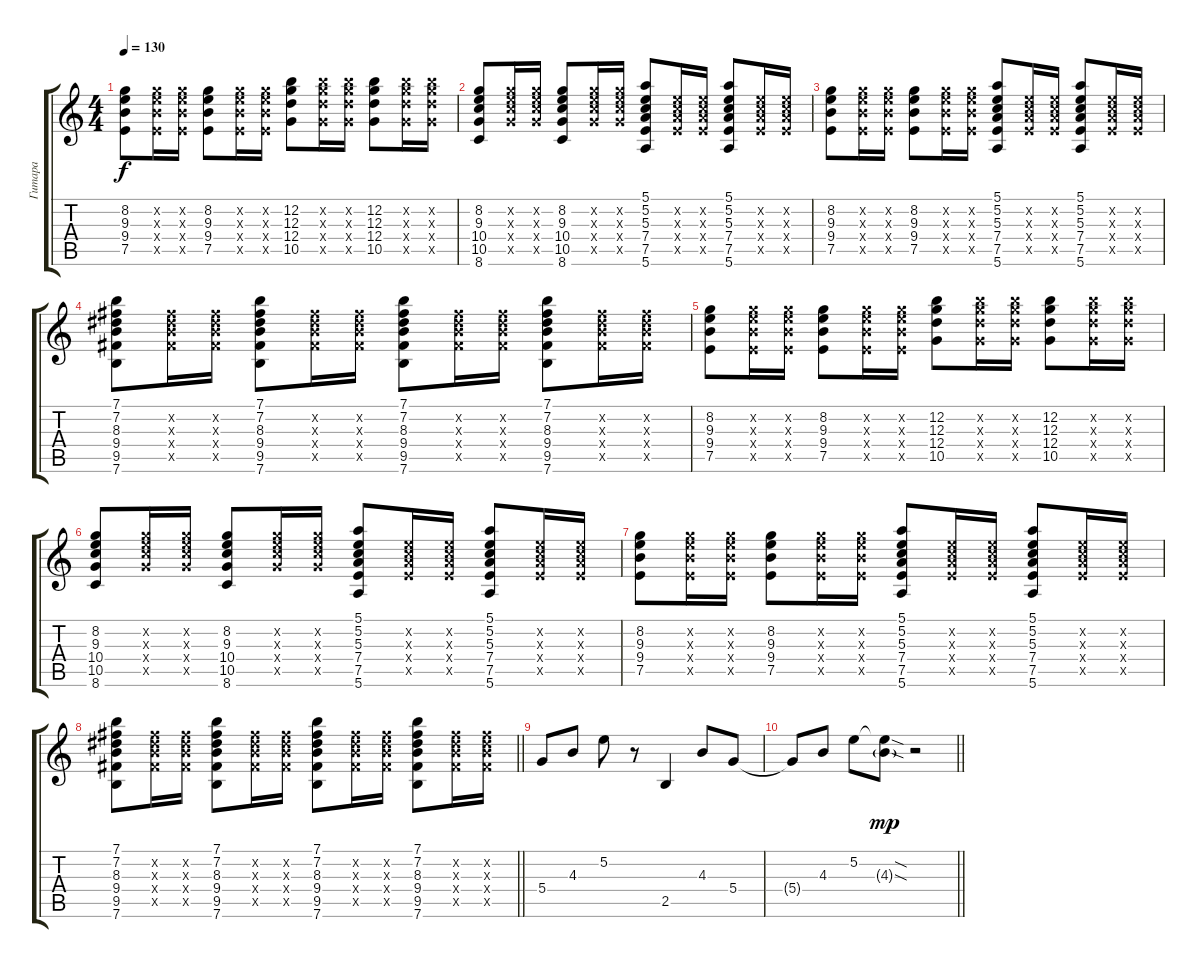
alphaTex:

\track ("Гитара" "Гитара") {instrument electricguitarclean}
\staff {score tabs}
\tuning (E4 B3 G3 D3 A2 E2) {hide}
\ts (4 4)
\tempo 130
\clef g2
\ks c
(8.2 9.3 9.4 7.5).8{dy f} (8.2{x} 9.3{x} 9.4{x} 7.5{x}).16 (8.2{x} 9.3{x} 9.4{x} 7.5{x}).16 (8.2 9.3 9.4 7.5).8 (8.2{x} 9.3{x} 9.4{x} 7.5{x}).16 (8.2{x} 9.3{x} 9.4{x} 7.5{x}).16 (12.2 12.3 12.4 10.5).8 (12.2{x} 12.3{x} 12.4{x} 10.5{x}).16 (12.2{x} 12.3{x} 12.4{x} 10.5{x}).16 (12.2 12.3 12.4 10.5).8 (12.2{x} 12.3{x} 12.4{x} 10.5{x}).16 (12.2{x} 12.3{x} 12.4{x} 10.5{x}).16 |
(8.2 9.3 10.4 10.5 8.6).8 (8.2{x} 9.3{x} 10.4{x} 10.5{x}).16 (8.2{x} 9.3{x} 10.4{x} 10.5{x}).16 (8.2 9.3 10.4 10.5 8.6).8 (8.2{x} 9.3{x} 10.4{x} 10.5{x}).16 (8.2{x} 9.3{x} 10.4{x} 10.5{x}).16 (5.1 5.2 5.3 7.4 7.5 5.6).8 (5.2{x} 5.3{x} 7.4{x} 7.5{x}).16 (5.2{x} 5.3{x} 7.4{x} 7.5{x}).16 (5.1 5.2 5.3 7.4 7.5 5.6).8 (5.2{x} 5.3{x} 7.4{x} 7.5{x}).16 (5.2{x} 5.3{x} 7.4{x} 7.5{x}).16 |
(8.2 9.3 9.4 7.5).8 (8.2{x} 9.3{x} 9.4{x} 7.5{x}).16 (8.2{x} 9.3{x} 9.4{x} 7.5{x}).16 (8.2 9.3 9.4 7.5).8 (8.2{x} 9.3{x} 9.4{x} 7.5{x}).16 (8.2{x} 9.3{x} 9.4{x} 7.5{x}).16 (5.1 5.2 5.3 7.4 7.5 5.6).8 (5.2{x} 5.3{x} 7.4{x} 7.5{x}).16 (5.2{x} 5.3{x} 7.4{x} 7.5{x}).16 (5.1 5.2 5.3 7.4 7.5 5.6).8 (5.2{x} 5.3{x} 7.4{x} 7.5{x}).16 (5.2{x} 5.3{x} 7.4{x} 7.5{x}).16 |
(7.1 7.2 8.3 9.4 9.5 7.6).8 (7.2{x} 8.3{x} 9.4{x} 9.5{x}).16 (7.2{x} 8.3{x} 9.4{x} 9.5{x}).16 (7.1 7.2 8.3 9.4 9.5 7.6).8 (7.2{x} 8.3{x} 9.4{x} 9.5{x}).16 (7.2{x} 8.3{x} 9.4{x} 9.5{x}).16 (7.1 7.2 8.3 9.4 9.5 7.6).8 (7.2{x} 8.3{x} 9.4{x} 9.5{x}).16 (7.2{x} 8.3{x} 9.4{x} 9.5{x}).16 (7.1 7.2 8.3 9.4 9.5 7.6).8 (7.2{x} 8.3{x} 9.4{x} 9.5{x}).16 (7.2{x} 8.3{x} 9.4{x} 9.5{x}).16 |
(8.2 9.3 9.4 7.5).8 (8.2{x} 9.3{x} 9.4{x} 7.5{x}).16 (8.2{x} 9.3{x} 9.4{x} 7.5{x}).16 (8.2 9.3 9.4 7.5).8 (8.2{x} 9.3{x} 9.4{x} 7.5{x}).16 (8.2{x} 9.3{x} 9.4{x} 7.5{x}).16 (12.2 12.3 12.4 10.5).8 (12.2{x} 12.3{x} 12.4{x} 10.5{x}).16 (12.2{x} 12.3{x} 12.4{x} 10.5{x}).16 (12.2 12.3 12.4 10.5).8 (12.2{x} 12.3{x} 12.4{x} 10.5{x}).16 (12.2{x} 12.3{x} 12.4{x} 10.5{x}).16 |
(8.2 9.3 10.4 10.5 8.6).8 (8.2{x} 9.3{x} 10.4{x} 10.5{x}).16 (8.2{x} 9.3{x} 10.4{x} 10.5{x}).16 (8.2 9.3 10.4 10.5 8.6).8 (8.2{x} 9.3{x} 10.4{x} 10.5{x}).16 (8.2{x} 9.3{x} 10.4{x} 10.5{x}).16 (5.1 5.2 5.3 7.4 7.5 5.6).8 (5.2{x} 5.3{x} 7.4{x} 7.5{x}).16 (5.2{x} 5.3{x} 7.4{x} 7.5{x}).16 (5.1 5.2 5.3 7.4 7.5 5.6).8 (5.2{x} 5.3{x} 7.4{x} 7.5{x}).16 (5.2{x} 5.3{x} 7.4{x} 7.5{x}).16 |
(8.2 9.3 9.4 7.5).8 (8.2{x} 9.3{x} 9.4{x} 7.5{x}).16 (8.2{x} 9.3{x} 9.4{x} 7.5{x}).16 (8.2 9.3 9.4 7.5).8 (8.2{x} 9.3{x} 9.4{x} 7.5{x}).16 (8.2{x} 9.3{x} 9.4{x} 7.5{x}).16 (5.1 5.2 5.3 7.4 7.5 5.6).8 (5.2{x} 5.3{x} 7.4{x} 7.5{x}).16 (5.2{x} 5.3{x} 7.4{x} 7.5{x}).16 (5.1 5.2 5.3 7.4 7.5 5.6).8 (5.2{x} 5.3{x} 7.4{x} 7.5{x}).16 (5.2{x} 5.3{x} 7.4{x} 7.5{x}).16 |
\barLineRight lightlight
(7.1 7.2 8.3 9.4 9.5 7.6).8 (7.2{x} 8.3{x} 9.4{x} 9.5{x}).16 (7.2{x} 8.3{x} 9.4{x} 9.5{x}).16 (7.1 7.2 8.3 9.4 9.5 7.6).8 (7.2{x} 8.3{x} 9.4{x} 9.5{x}).16 (7.2{x} 8.3{x} 9.4{x} 9.5{x}).16 (7.1 7.2 8.3 9.4 9.5 7.6).8 (7.2{x} 8.3{x} 9.4{x} 9.5{x}).16 (7.2{x} 8.3{x} 9.4{x} 9.5{x}).16 (7.1 7.2 8.3 9.4 9.5 7.6).8 (7.2{x} 8.3{x} 9.4{x} 9.5{x}).16 (7.2{x} 8.3{x} 9.4{x} 9.5{x}).16 |
5.4.8 4.3.8 5.2.8 r.8 2.5.4 4.3.8 5.4.8 |
\barLineRight lightlight
5.4{t}.8 4.3.8 5.2.8 (5.2{sod t} 4.3{sod g}).8{dy mp} r.2
